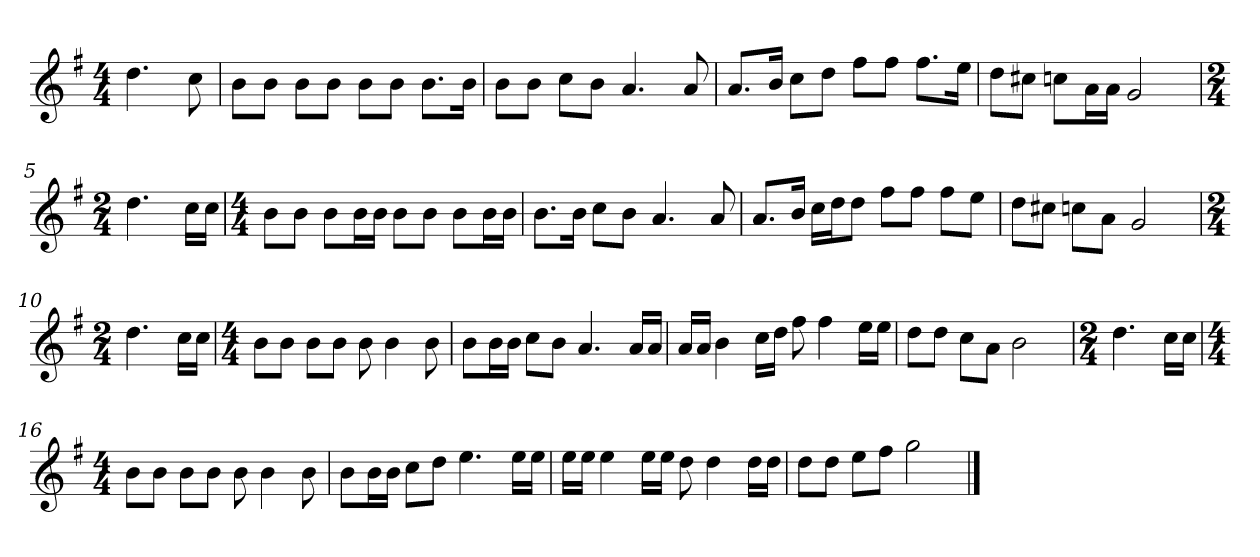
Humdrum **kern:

**kern
*part1
*staff1
*k[f#]
*M4/4
*MM120
=
4.dd
8cc
=1
8bL
8bJ
8bL
8bJ
8bL
8bJ
8.bL
16bJk
=2
8bL
8bJ
8ccL
8bJ
4.a
8a
=3
8.aL
16bJk
8ccL
8ddJ
8ff#L
8ff#J
8.ff#L
16eeJk
=4
8ddL
8cc#XJ
8ccnL
16aL
16aJJ
2g
=5
*M2/4
4.dd
16ccLL
16ccJJ
=6
*M4/4
8bL
8bJ
8bL
16bL
16bJJ
8bL
8bJ
8bL
16bL
16bJJ
=7
8.bL
16bJk
8ccL
8bJ
4.a
8a
=8
8.aL
16bJk
16ccLL
16ddJ
8ddJ
8ff#L
8ff#J
8ff#L
8eeJ
=9
8ddL
8cc#XJ
8ccnL
8aJ
2g
=10
*M2/4
4.dd
16ccLL
16ccJJ
=11
*M4/4
8bL
8bJ
8bL
8bJ
8b
4b
8b
=12
8bL
16bL
16bJJ
8ccL
8bJ
4.a
16aLL
16aJJ
=13
16aLL
16aJJ
4b
16ccLL
16ddJJ
8ff#
4ff#
16eeLL
16eeJJ
=14
8ddL
8ddJ
8ccL
8aJ
2b
=15
*M2/4
4.dd
16ccLL
16ccJJ
=16
*M4/4
8bL
8bJ
8bL
8bJ
8b
4b
8b
=17
8bL
16bL
16bJJ
8ccL
8ddJ
4.ee
16eeLL
16eeJJ
=18
16eeLL
16eeJJ
4ee
16eeLL
16eeJJ
8dd
4dd
16ddLL
16ddJJ
=19
8ddL
8ddJ
8eeL
8ff#J
2gg
==
*-
